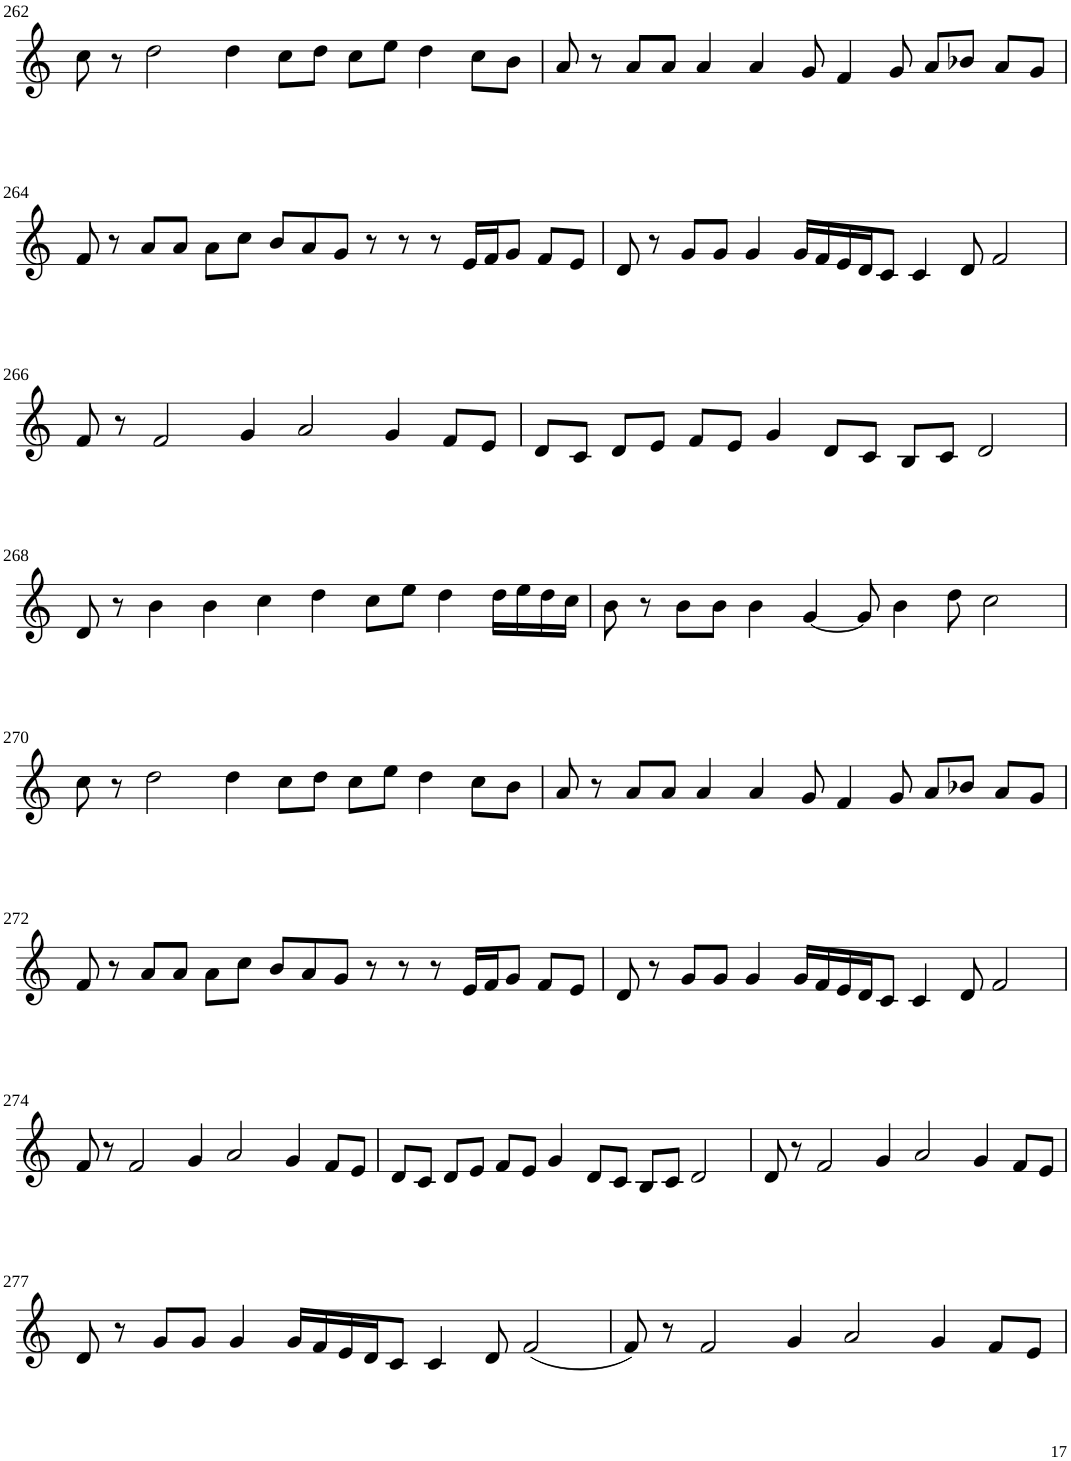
**kern
*part1
*staff1
*I"Violin
!!LO:PB:g=z
*clefG2
*k[]
*M8/4
=262
8cc\
8r
2dd\
4dd\
8cc\L
8dd\J
8cc\L
8ee\J
4dd\
8cc\L
8b\J
=263
8a/
8r
8a/L
8a/J
4a/
4a/
8g/
4f/
8g/
8a/L
8b-X/J
8a/L
8g/J
!!LO:LB:g=z
=264
8f/
8r
8a/L
8a/J
8a\L
8cc\J
8b/L
8a/
8g/J
8r
8r
8r
16e/LL
16f/J
8g/J
8f/L
8e/J
=265
8d/
8r
8g/L
8g/J
4g/
16g/LL
16f/
16e/
16d/J
8c/J
4c/
8d/
2f/
!!LO:LB:g=z
=266
8f/
8r
2f/
4g/
2a/
4g/
8f/L
8e/J
=267
8d/L
8c/J
8d/L
8e/J
8f/L
8e/J
4g/
8d/L
8c/J
8B/L
8c/J
2d/
!!LO:LB:g=z
=268
8d/
8r
4b\
4b\
4cc\
4dd\
8cc\L
8ee\J
4dd\
16dd\LL
16ee\
16dd\
16cc\JJ
=269
8b\
8r
8b\L
8b\J
4b\
[4g/
8g/]
4b\
8dd\
2cc\
!!LO:LB:g=z
=270
8cc\
8r
2dd\
4dd\
8cc\L
8dd\J
8cc\L
8ee\J
4dd\
8cc\L
8b\J
=271
8a/
8r
8a/L
8a/J
4a/
4a/
8g/
4f/
8g/
8a/L
8b-X/J
8a/L
8g/J
!!LO:LB:g=z
=272
8f/
8r
8a/L
8a/J
8a\L
8cc\J
8b/L
8a/
8g/J
8r
8r
8r
16e/LL
16f/J
8g/J
8f/L
8e/J
=273
8d/
8r
8g/L
8g/J
4g/
16g/LL
16f/
16e/
16d/J
8c/J
4c/
8d/
2f/
!!LO:LB:g=z
=274
8f/
8r
2f/
4g/
2a/
4g/
8f/L
8e/J
=275
8d/L
8c/J
8d/L
8e/J
8f/L
8e/J
4g/
8d/L
8c/J
8B/L
8c/J
2d/
=276
8d/
8r
2f/
4g/
2a/
4g/
8f/L
8e/J
!!LO:LB:g=z
=277
8d/
8r
8g/L
8g/J
4g/
16g/LL
16f/
16e/
16d/J
8c/J
4c/
8d/
(2f/
=278
8f/)
8r
2f/
4g/
2a/
4g/
8f/L
8e/J
=
*-
